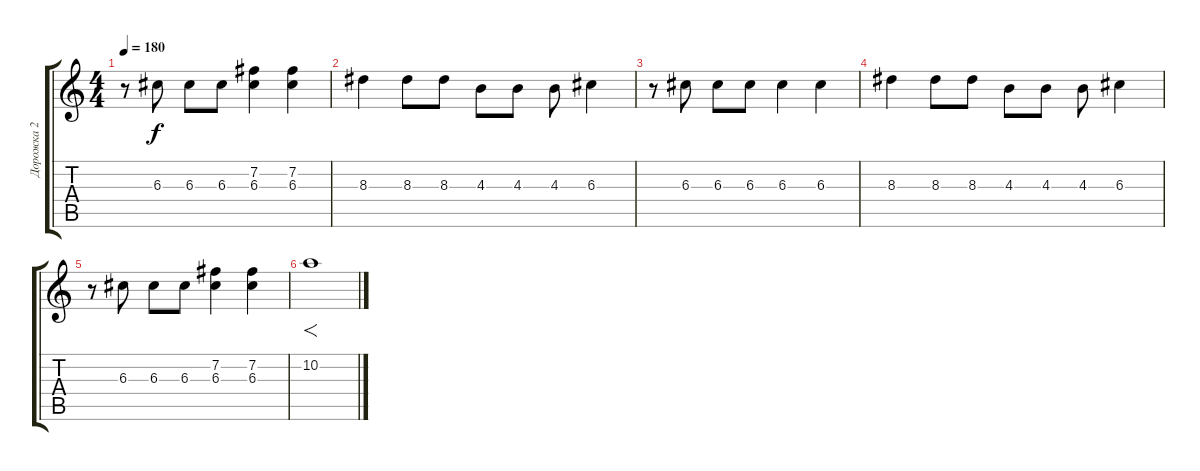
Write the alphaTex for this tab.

\track ("Дорожка 2" "Дорожка 2") {instrument distortionguitar}
\staff {score tabs}
\tuning (E4 B3 G3 D3 A2 E2) {hide}
\ts (4 4)
\tempo 180
\clef g2
\ks c
r.8{dy f} 6.3.8 6.3.8 6.3.8 (7.2 6.3).4 (7.2 6.3).4 |
8.3.4 8.3.8 8.3.8 4.3.8 4.3.8 4.3.8 6.3.4 |
r.8 6.3.8 6.3.8 6.3.8 6.3.4 6.3.4 |
8.3.4 8.3.8 8.3.8 4.3.8 4.3.8 4.3.8 6.3.4 |
r.8 6.3.8 6.3.8 6.3.8 (7.2 6.3).4 (7.2 6.3).4 |
10.2.1{f}
